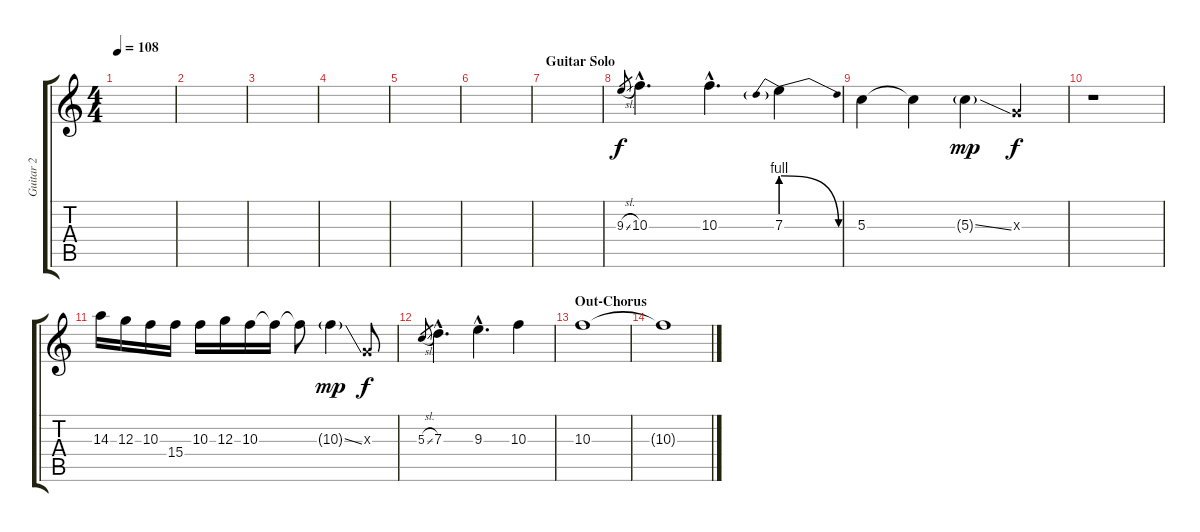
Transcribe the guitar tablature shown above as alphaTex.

\track ("Guitar 2" "Guitar 2") {instrument distortionguitar}
\staff {score tabs}
\tuning (E4 B3 G3 D3 A2 E2) {hide}
\ts (4 4)
\tempo 108
\clef g2
\ks c
|
|
|
|
|
|
\section ("" "Guitar Solo")
|
9.3{sl}.8{gr} 10.3{hac}.4{d balance 11} 10.3{hac}.4{d} 7.3{be (prebendrelease 0 4 60 0)}.4 |
5.3.4 5.3{t}.4 5.3{ss g}.4{dy mp} 0.3{x}.4{dy f} |
r.1 |
14.3.16 12.3.16 10.3.16 15.4.16 10.3.16 12.3.16 10.3.16 10.3{t}.16 10.3{t}.8 10.3{ss g}.4{dy mp} 0.3{x}.8{dy f} |
5.3{sl}.8{gr} 7.3{hac}.4{d} 9.3{hac}.4{d} 10.3.4 |
\section ("" "Out-Chorus")
10.3.1 |
10.3{t}.1
